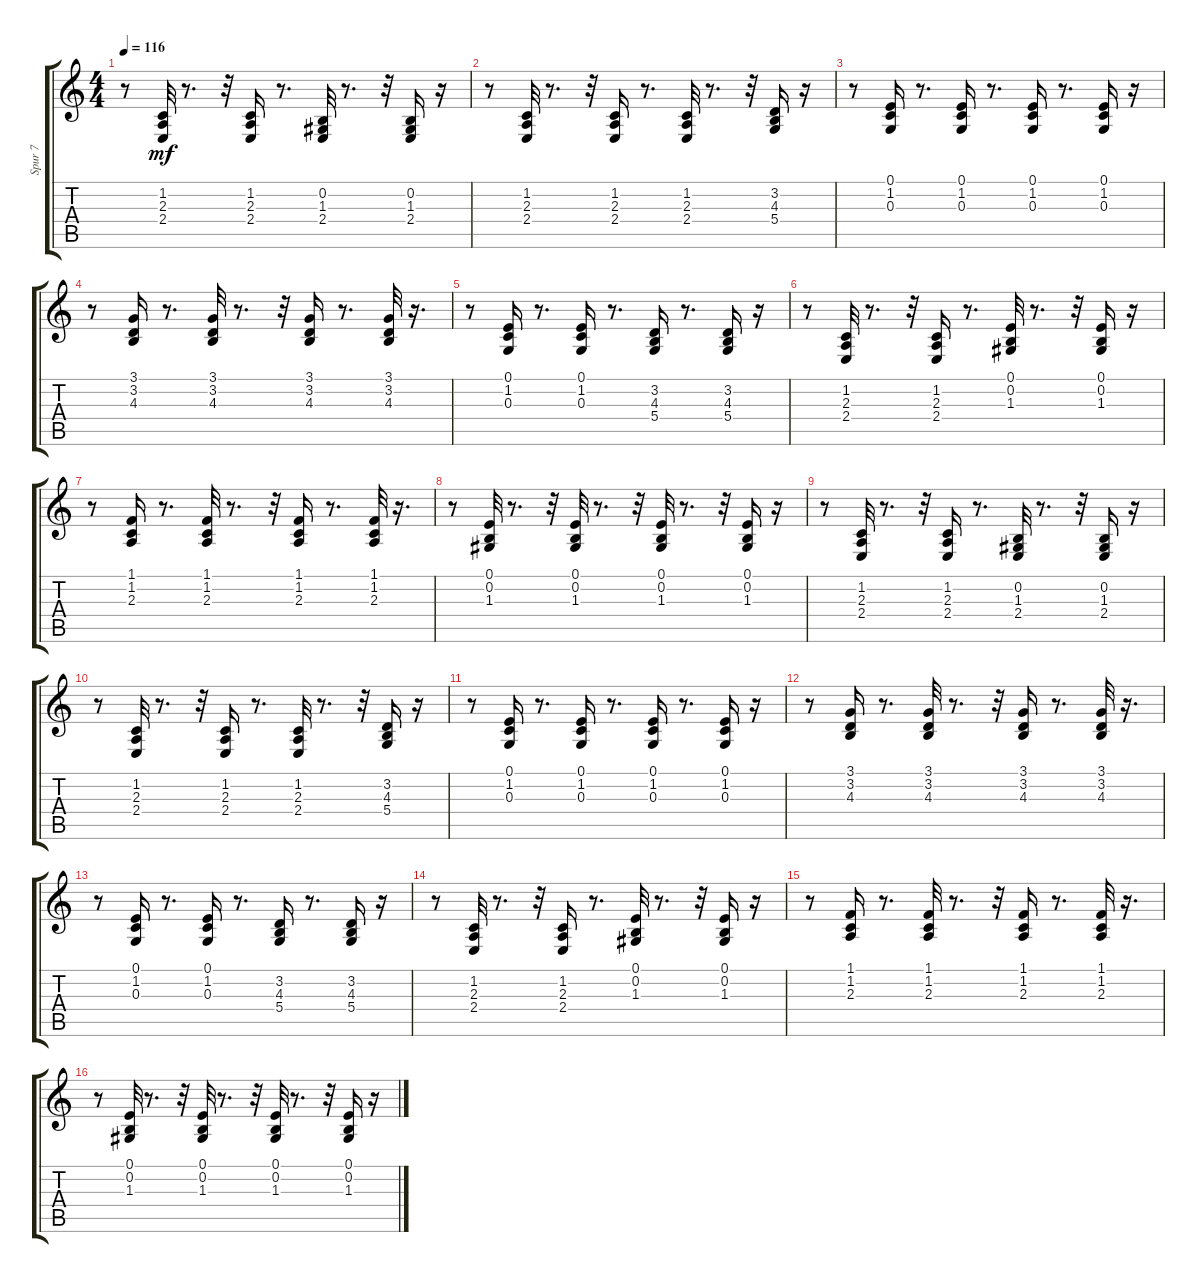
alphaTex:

\track ("Spur 7" "Spur 7") {instrument synthbrass1}
\staff {score tabs}
\tuning (E4 B3 G3 D3 A2 E2) {hide}
\ts (4 4)
\tempo 116
\clef g2
\ks c
r.8{dy mf} (1.2 2.3 2.4).32 r.8{d} r.32 (1.2 2.3 2.4).16 r.8{d} (0.2 1.3 2.4).32 r.8{d} r.32 (0.2 1.3 2.4).16 r.16 |
r.8 (1.2 2.3 2.4).32 r.8{d} r.32 (1.2 2.3 2.4).16 r.8{d} (1.2 2.3 2.4).32 r.8{d} r.32 (3.2 4.3 5.4).16 r.16 |
r.8 (0.1 1.2 0.3).16 r.8{d} (0.1 1.2 0.3).16 r.8{d} (0.1 1.2 0.3).16 r.8{d} (0.1 1.2 0.3).16 r.16 |
r.8 (3.1 3.2 4.3).16 r.8{d} (3.1 3.2 4.3).32 r.8{d} r.32 (3.1 3.2 4.3).16 r.8{d} (3.1 3.2 4.3).32 r.16{d} |
r.8 (0.1 1.2 0.3).16 r.8{d} (0.1 1.2 0.3).16 r.8{d} (3.2 4.3 5.4).16 r.8{d} (3.2 4.3 5.4).16 r.16 |
r.8 (1.2 2.3 2.4).32 r.8{d} r.32 (1.2 2.3 2.4).16 r.8{d} (0.1 0.2 1.3).32 r.8{d} r.32 (0.1 0.2 1.3).16 r.16 |
r.8 (1.1 1.2 2.3).16 r.8{d} (1.1 1.2 2.3).32 r.8{d} r.32 (1.1 1.2 2.3).16 r.8{d} (1.1 1.2 2.3).32 r.16{d} |
r.8 (0.1 0.2 1.3).32 r.8{d} r.32 (0.1 0.2 1.3).32 r.8{d} r.32 (0.1 0.2 1.3).32 r.8{d} r.32 (0.1 0.2 1.3).16 r.16 |
r.8 (1.2 2.3 2.4).32 r.8{d} r.32 (1.2 2.3 2.4).16 r.8{d} (0.2 1.3 2.4).32 r.8{d} r.32 (0.2 1.3 2.4).16 r.16 |
r.8 (1.2 2.3 2.4).32 r.8{d} r.32 (1.2 2.3 2.4).16 r.8{d} (1.2 2.3 2.4).32 r.8{d} r.32 (3.2 4.3 5.4).16 r.16 |
r.8 (0.1 1.2 0.3).16 r.8{d} (0.1 1.2 0.3).16 r.8{d} (0.1 1.2 0.3).16 r.8{d} (0.1 1.2 0.3).16 r.16 |
r.8 (3.1 3.2 4.3).16 r.8{d} (3.1 3.2 4.3).32 r.8{d} r.32 (3.1 3.2 4.3).16 r.8{d} (3.1 3.2 4.3).32 r.16{d} |
r.8 (0.1 1.2 0.3).16 r.8{d} (0.1 1.2 0.3).16 r.8{d} (3.2 4.3 5.4).16 r.8{d} (3.2 4.3 5.4).16 r.16 |
r.8 (1.2 2.3 2.4).32 r.8{d} r.32 (1.2 2.3 2.4).16 r.8{d} (0.1 0.2 1.3).32 r.8{d} r.32 (0.1 0.2 1.3).16 r.16 |
r.8 (1.1 1.2 2.3).16 r.8{d} (1.1 1.2 2.3).32 r.8{d} r.32 (1.1 1.2 2.3).16 r.8{d} (1.1 1.2 2.3).32 r.16{d} |
r.8 (0.1 0.2 1.3).32 r.8{d} r.32 (0.1 0.2 1.3).32 r.8{d} r.32 (0.1 0.2 1.3).32 r.8{d} r.32 (0.1 0.2 1.3).16 r.16
